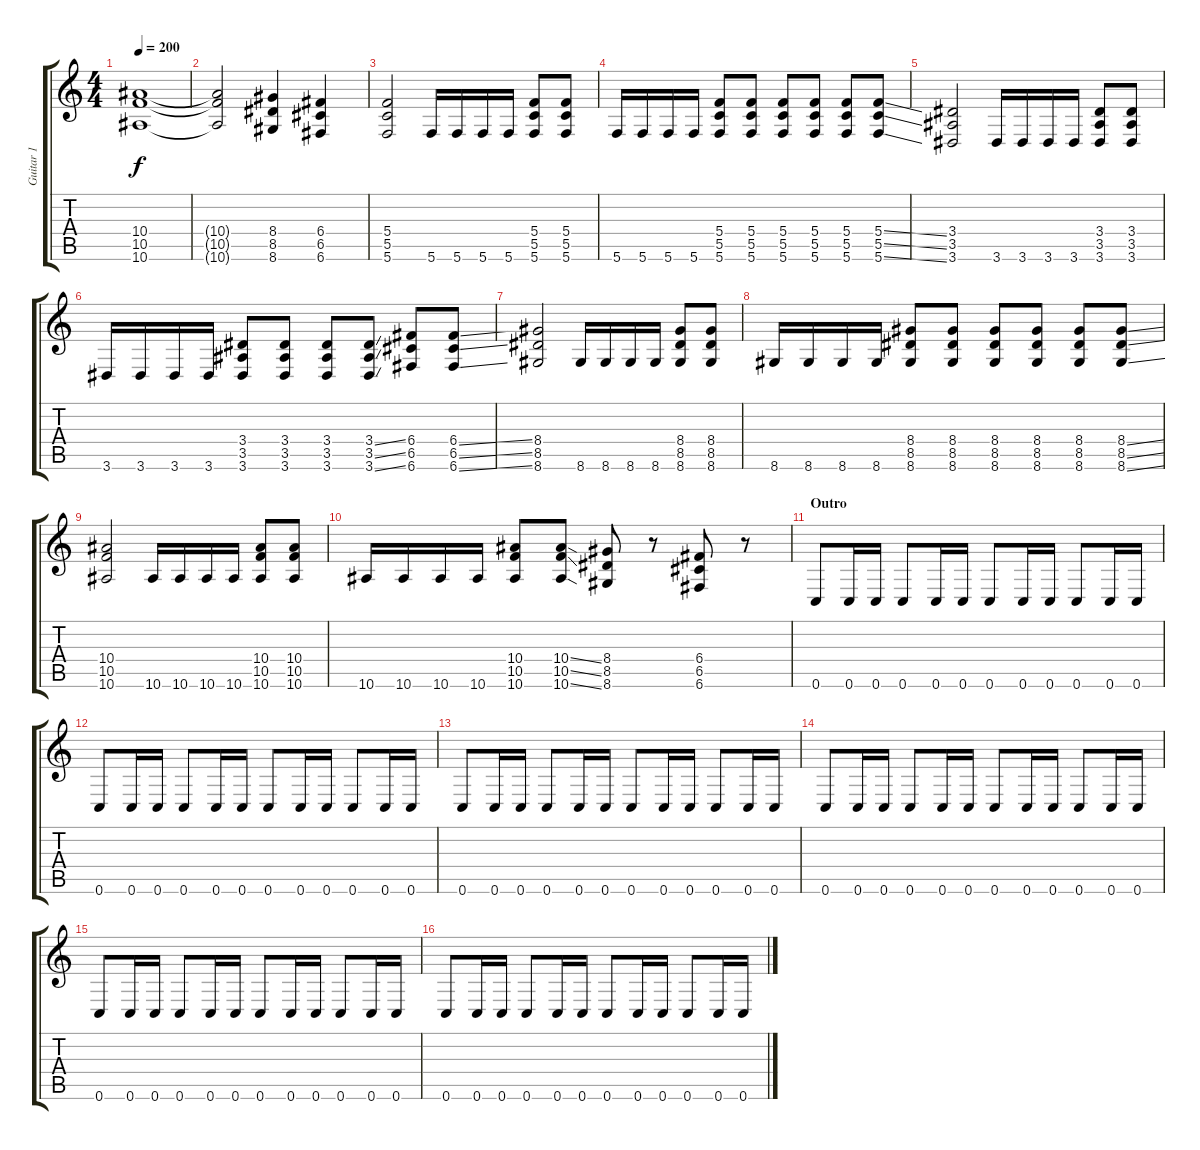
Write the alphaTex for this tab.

\track ("Guitar 1" "Guitar 1") {instrument overdrivenguitar}
\staff {score tabs}
\tuning (D4 A3 F3 C3 G2 C2) {hide}
\ts (4 4)
\tempo 200
\clef g2
\ks c
(10.4 10.5 10.6).1{dy f} |
(10.4{t} 10.5{t} 10.6{t}).2 (8.4 8.5 8.6).4 (6.4 6.5 6.6).4 |
(5.4 5.5 5.6).2 5.6.16 5.6.16 5.6.16 5.6.16 (5.4 5.5 5.6).8 (5.4 5.5 5.6).8 |
5.6.16 5.6.16 5.6.16 5.6.16 (5.4 5.5 5.6).8 (5.4 5.5 5.6).8 (5.4 5.5 5.6).8 (5.4 5.5 5.6).8 (5.4 5.5 5.6).8 (5.4{ss} 5.5{ss} 5.6{ss}).8 |
(3.4 3.5 3.6).2 3.6.16 3.6.16 3.6.16 3.6.16 (3.4 3.5 3.6).8 (3.4 3.5 3.6).8 |
3.6.16 3.6.16 3.6.16 3.6.16 (3.4 3.5 3.6).8 (3.4 3.5 3.6).8 (3.4 3.5 3.6).8 (3.4{ss} 3.5{ss} 3.6{ss}).8 (6.4 6.5 6.6).8 (6.4{ss} 6.5{ss} 6.6{ss}).8 |
(8.4 8.5 8.6).2 8.6.16 8.6.16 8.6.16 8.6.16 (8.4 8.5 8.6).8 (8.4 8.5 8.6).8 |
8.6.16 8.6.16 8.6.16 8.6.16 (8.4 8.5 8.6).8 (8.4 8.5 8.6).8 (8.4 8.5 8.6).8 (8.4 8.5 8.6).8 (8.4 8.5 8.6).8 (8.4{ss} 8.5{ss} 8.6{ss}).8 |
(10.4 10.5 10.6).2 10.6.16 10.6.16 10.6.16 10.6.16 (10.4 10.5 10.6).8 (10.4 10.5 10.6).8 |
10.6.16 10.6.16 10.6.16 10.6.16 (10.4 10.5 10.6).8 (10.4{ss} 10.5{ss} 10.6{ss}).8 (8.4 8.5 8.6).8 r.8 (6.4 6.5 6.6).8 r.8 |
\section ("" "Outro")
0.6.8 0.6.16 0.6.16 0.6.8 0.6.16 0.6.16 0.6.8 0.6.16 0.6.16 0.6.8 0.6.16 0.6.16 |
0.6.8 0.6.16 0.6.16 0.6.8 0.6.16 0.6.16 0.6.8 0.6.16 0.6.16 0.6.8 0.6.16 0.6.16 |
0.6.8 0.6.16 0.6.16 0.6.8 0.6.16 0.6.16 0.6.8 0.6.16 0.6.16 0.6.8 0.6.16 0.6.16 |
0.6.8 0.6.16 0.6.16 0.6.8 0.6.16 0.6.16 0.6.8 0.6.16 0.6.16 0.6.8 0.6.16 0.6.16 |
0.6.8 0.6.16 0.6.16 0.6.8 0.6.16 0.6.16 0.6.8 0.6.16 0.6.16 0.6.8 0.6.16 0.6.16 |
0.6.8 0.6.16 0.6.16 0.6.8 0.6.16 0.6.16 0.6.8 0.6.16 0.6.16 0.6.8 0.6.16 0.6.16
